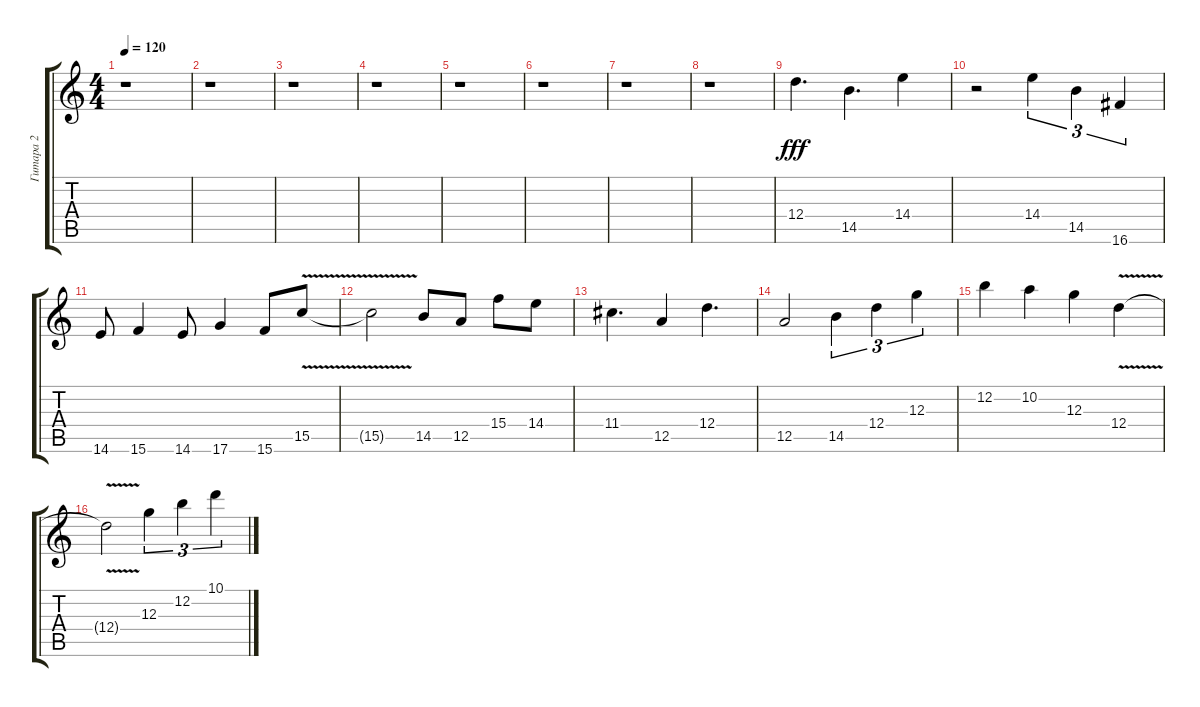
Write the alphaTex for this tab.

\track ("Гитара 2" "Гитара 2") {instrument overdrivenguitar}
\staff {score tabs}
\tuning (E4 B3 G3 D3 A2 D2) {hide}
\ts (4 4)
\tempo 120
\clef g2
\ks c
r.1{dy f} |
r.1 |
r.1 |
r.1 |
r.1 |
r.1 |
r.1 |
r.1 |
12.4.4{d dy fff volume 12 instrument overdrivenguitar} 14.5.4{d} 14.4.4 |
r.2 14.4.4{tu (3 2)} 14.5.4{tu (3 2)} 16.6.4{tu (3 2)} |
14.6.8 15.6.4 14.6.8 17.6.4 15.6.8 15.5{v}.8 |
15.5{t}.2 14.5.8 12.5.8 15.4.8 14.4.8 |
11.4.4{d} 12.5.4 12.4.4{d} |
12.5.2 14.5.4{tu (3 2)} 12.4.4{tu (3 2)} 12.3.4{tu (3 2)} |
12.2.4 10.2.4 12.3.4 12.4{v}.4 |
12.4{t}.2 12.3.4{tu (3 2)} 12.2.4{tu (3 2)} 10.1.4{tu (3 2)}
